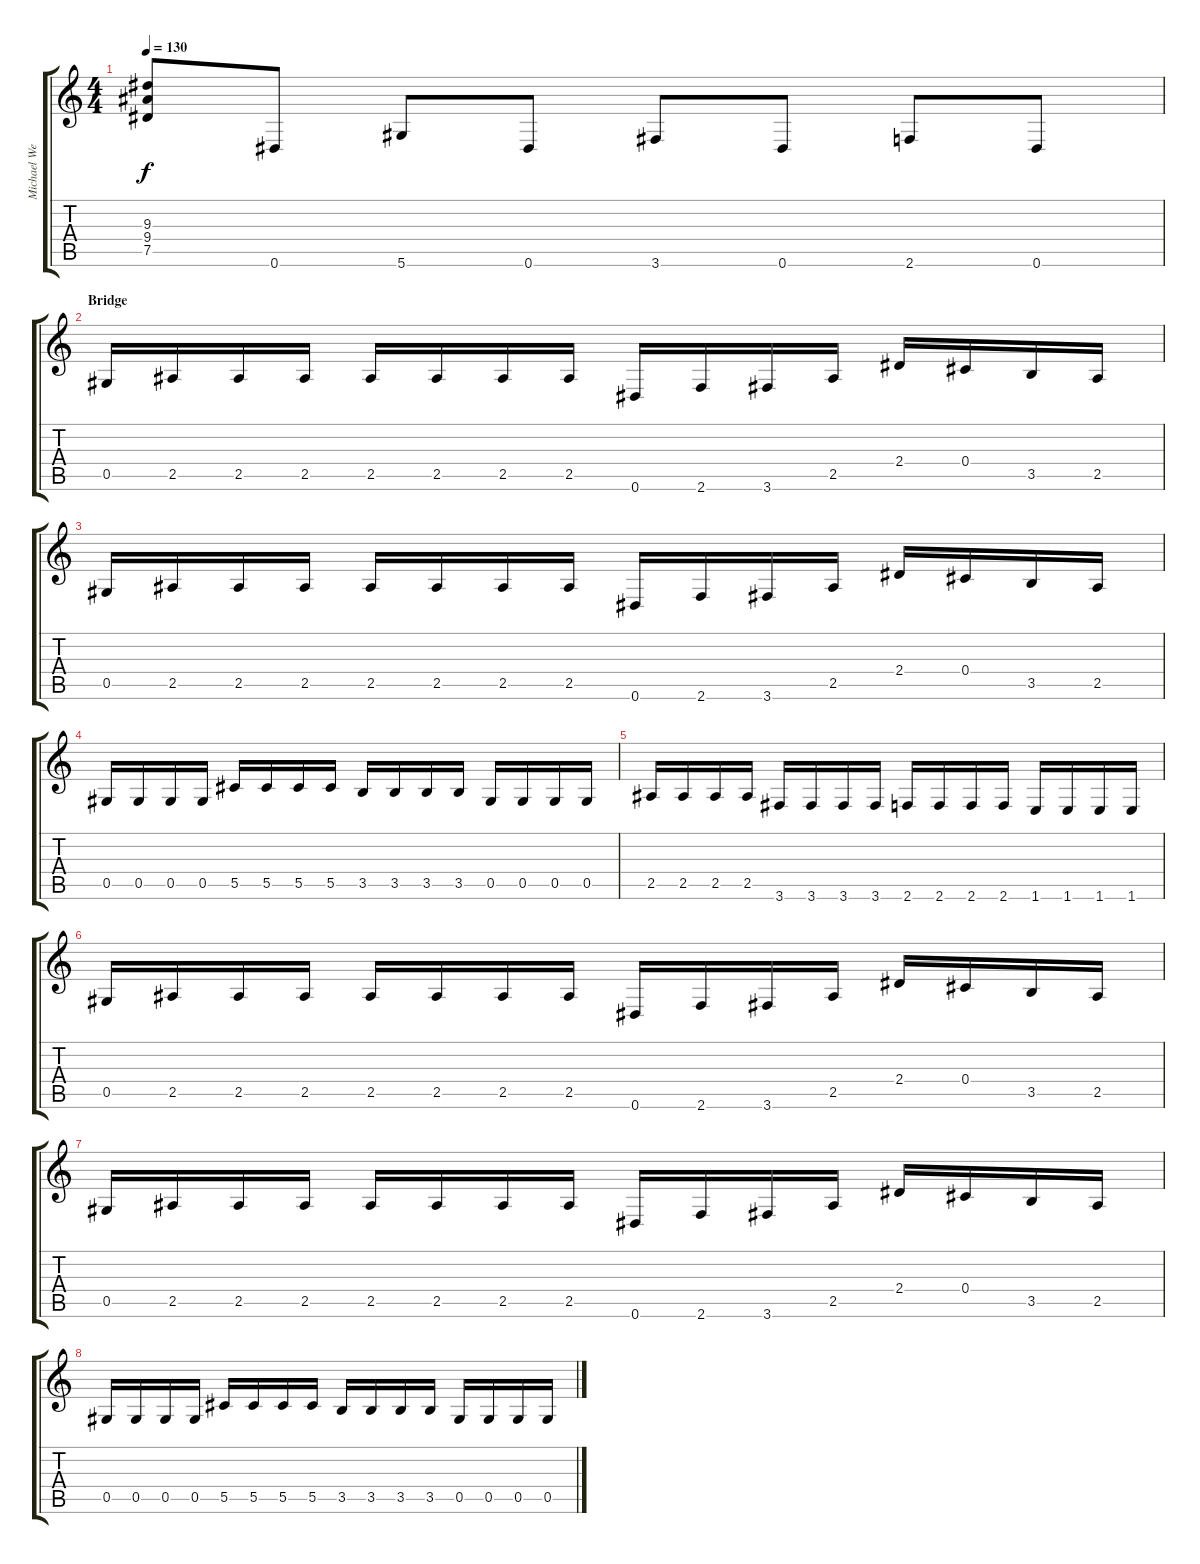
\track ("Michael Weikath" "Michael We") {instrument distortionguitar}
\staff {score tabs}
\tuning (Eb4 Bb3 Gb3 Db3 Ab2 Eb2) {hide}
\ts (4 4)
\tempo 130
\clef g2
\ks c
(9.3 9.4 7.5).8{dy f balance 14} 0.6.8 5.6.8 0.6.8 3.6.8 0.6.8 2.6.8 0.6.8 |
\section ("" "Bridge")
0.5.16{balance 8} 2.5.16 2.5.16 2.5.16 2.5.16 2.5.16 2.5.16 2.5.16 0.6.16 2.6.16 3.6.16 2.5.16 2.4.16 0.4.16 3.5.16 2.5.16 |
0.5.16 2.5.16 2.5.16 2.5.16 2.5.16 2.5.16 2.5.16 2.5.16 0.6.16 2.6.16 3.6.16 2.5.16 2.4.16 0.4.16 3.5.16 2.5.16 |
0.5.16 0.5.16 0.5.16 0.5.16 5.5.16 5.5.16 5.5.16 5.5.16 3.5.16 3.5.16 3.5.16 3.5.16 0.5.16 0.5.16 0.5.16 0.5.16 |
2.5.16 2.5.16 2.5.16 2.5.16 3.6.16 3.6.16 3.6.16 3.6.16 2.6.16 2.6.16 2.6.16 2.6.16 1.6.16 1.6.16 1.6.16 1.6.16 |
0.5.16 2.5.16 2.5.16 2.5.16 2.5.16 2.5.16 2.5.16 2.5.16 0.6.16 2.6.16 3.6.16 2.5.16 2.4.16 0.4.16 3.5.16 2.5.16 |
0.5.16 2.5.16 2.5.16 2.5.16 2.5.16 2.5.16 2.5.16 2.5.16 0.6.16 2.6.16 3.6.16 2.5.16 2.4.16 0.4.16 3.5.16 2.5.16 |
0.5.16 0.5.16 0.5.16 0.5.16 5.5.16 5.5.16 5.5.16 5.5.16 3.5.16 3.5.16 3.5.16 3.5.16 0.5.16 0.5.16 0.5.16 0.5.16
